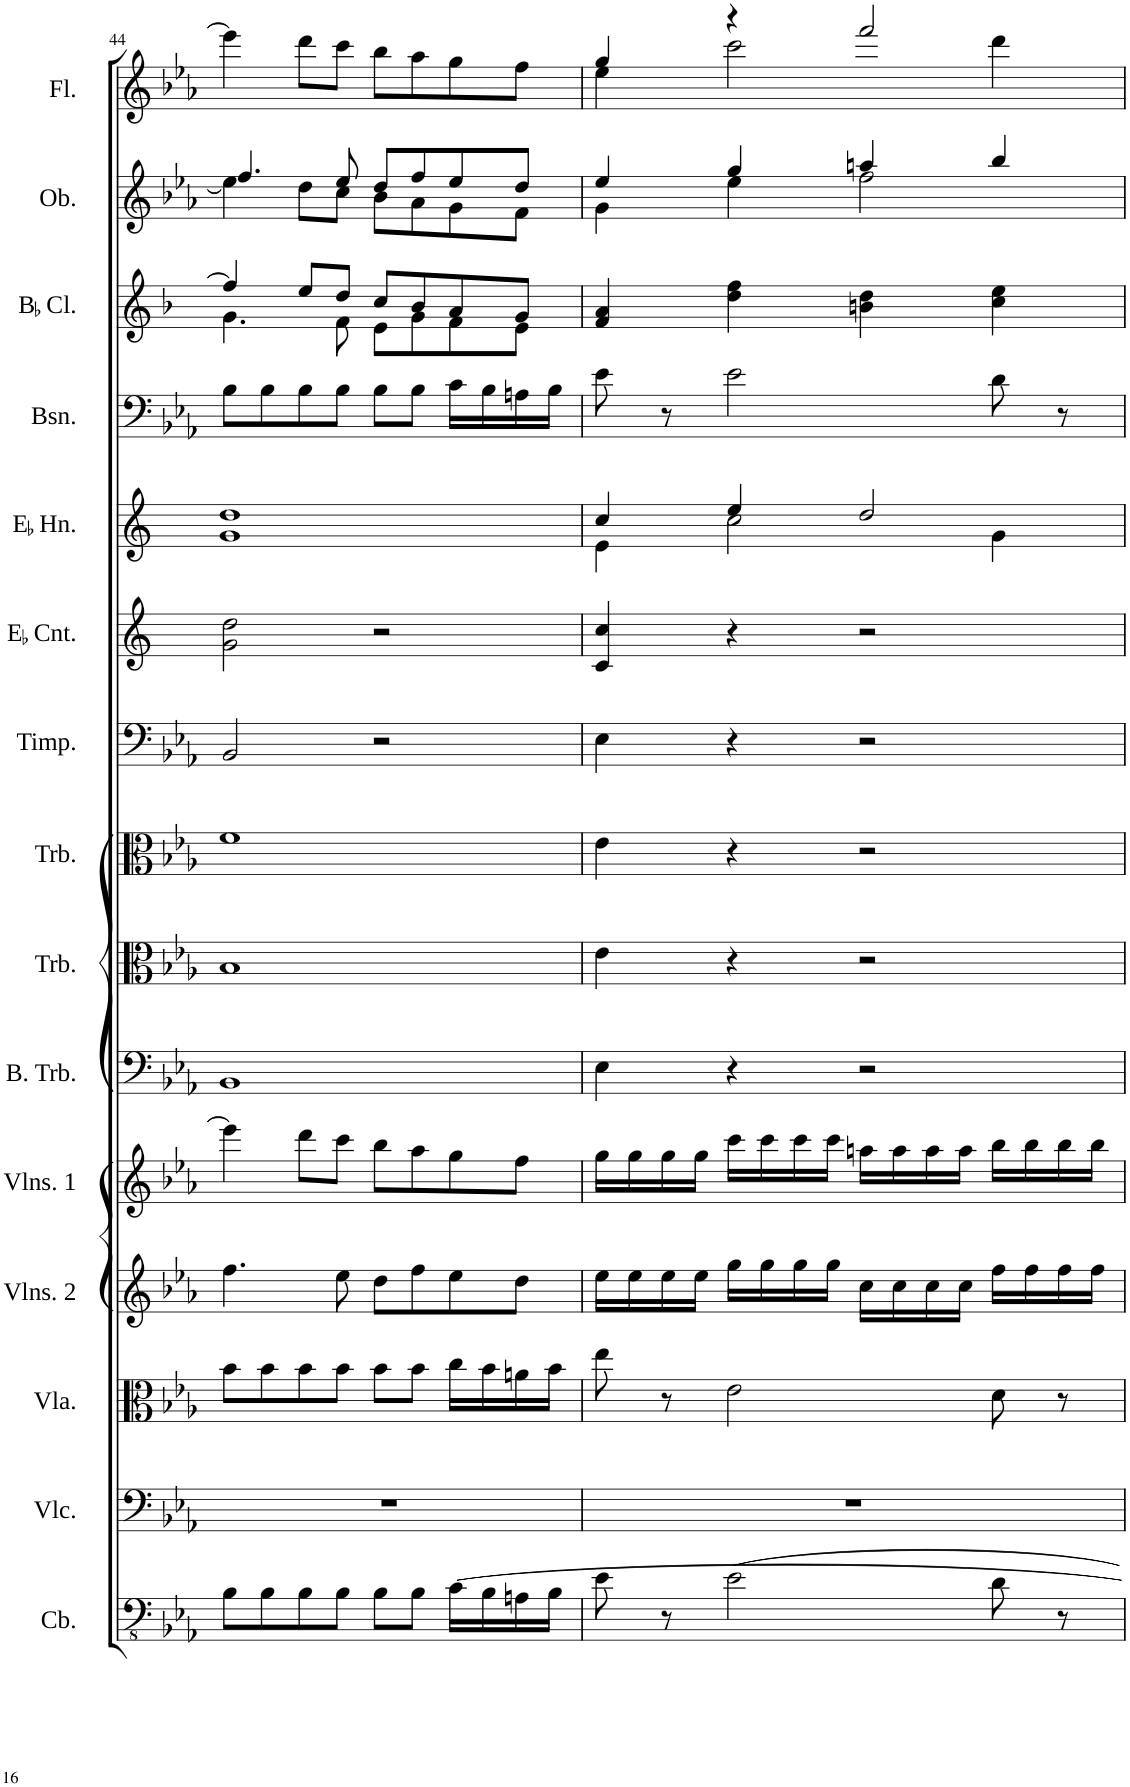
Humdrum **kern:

**kern	**kern	**kern	**kern	**kern	**kern	**kern	**kern	**kern	**kern	**kern	**kern	**kern	**kern	**kern
*part15	*part14	*part13	*part12	*part11	*part10	*part9	*part8	*part7	*part6	*part5	*part4	*part3	*part2	*part1
*staff15	*staff14	*staff13	*staff12	*staff11	*staff10	*staff9	*staff8	*staff7	*staff6	*staff5	*staff4	*staff3	*staff2	*staff1
*I"Double Bass	*I"Violoncello	*I"Viola	*I"Violins 2	*I"Violins 1	*I"Bass Trombone	*I"Trombone	*I"Trombone	*I"Timpani	*I"EaccidentalFlat Cornet	*I"EaccidentalFlat Horn	*I"Bassoon	*I"BaccidentalFlat Clarinet	*I"Oboe	*I"Flute
*	*I'Vlc.	*I'Vla.	*I'Vlns. 2	*I'Vlns. 1	*I'B. Trb.	*I'Trb.	*I'Trb.	*I'Timp.	*I'EaccidentalFlat Cnt.	*I'EaccidentalFlat Hn.	*I'Bsn.	*I'BaccidentalFlat Cl.	*I'Ob.	*I'Fl.
!!LO:PB:g=z
*clefFv4	*clefF4	*clefC3	*clefG2	*clefG2	*clefF4	*clefC3	*clefC3	*clefF4	*clefG2	*clefG2	*clefF4	*clefG2	*clefG2	*clefG2
*Trd7c12	*	*	*	*	*	*	*	*	*Trd-2c-3	*Trd5c9	*	*Trd1c2	*	*
*k[b-e-a-]	*k[b-e-a-]	*k[b-e-a-]	*k[b-e-a-]	*k[b-e-a-]	*k[b-e-a-]	*k[b-e-a-]	*k[b-e-a-]	*k[b-e-a-]	*k[]	*k[]	*k[b-e-a-]	*k[b-]	*k[b-e-a-]	*k[b-e-a-]
*M4/4	*M4/4	*M4/4	*M4/4	*M4/4	*M4/4	*M4/4	*M4/4	*M4/4	*M4/4	*M4/4	*M4/4	*M4/4	*M4/4	*M4/4
*met(c|)	*met(c|)	*met(c|)	*met(c|)	*met(c|)	*met(c|)	*met(c|)	*met(c|)	*met(c|)	*met(c|)	*met(c|)	*met(c|)	*met(c|)	*met(c|)	*met(c|)
=44	=44	=44	=44	=44	=44	=44	=44	=44	=44	=44	=44	=44	=44	=44
*	*	*	*	*	*	*	*	*	*	*	*	*^	*^	*
8BB-\L	1r	8b-\L	4.ff\	4eee-\]	1BB-	1B-	1f	2BB-/	2g\ 2dd\	1g 1dd	8B-\L	4ff/]	4.g\	4.ff/	4ee-\]	4eee-\]
8BB-\	.	8b-\	.	.	.	.	.	.	.	.	8B-\	.	.	.	.	.
8BB-\	.	8b-\	.	8ddd\L	.	.	.	.	.	.	8B-\	8ee/L	.	.	8dd\L	8ddd\L
8BB-\J	.	8b-\J	8ee-\	8ccc\J	.	.	.	.	.	.	8B-\J	8dd/J	8f\	8ee-/	8cc\J	8ccc\J
8BB-\L	.	8b-\L	8dd\L	8bb-\L	.	.	.	2r	2r	.	8B-\L	8cc/L	8e\L	8dd/L	8b-\L	8bb-\L
8BB-\J	.	8b-\J	8ff\	8aa-\	.	.	.	.	.	.	8B-\J	8b-/	8g\	8ff/	8a-\	8aa-\
[16C\LL	.	16cc\LL	8ee-\	8gg\	.	.	.	.	.	.	16c\LL	8a/	8f\	8ee-/	8g\	8gg\
16BB-\	.	16b-\	.	.	.	.	.	.	.	.	16B-\	.	.	.	.	.
16AAn\	.	16an\	8dd\J	8ff\J	.	.	.	.	.	.	16An\	8g/J	8e\J	8dd/J	8f\J	8ff\J
16BB-\JJ	.	16b-\JJ	.	.	.	.	.	.	.	.	16B-\JJ	.	.	.	.	.
*	*	*	*	*	*	*	*	*	*	*	*	*v	*v	*	*	*
=45	=45	=45	=45	=45	=45	=45	=45	=45	=45	=45	=45	=45	=45	=45	=45
*	*	*	*	*	*	*	*	*	*	*^	*	*	*	*	*^
8E-\	1r	8ee-\	16ee-\LL	16gg\LL	4E-\	4e-\	4e-\	4E-\	4c/ 4cc/	4cc/	4e\	8e-\	4f/ 4a/	4ee-/	4g\	4gg/	4ee-\
.	.	.	16ee-\	16gg\	.	.	.	.	.	.	.	.	.	.	.	.	.
8r	.	8r	16ee-\	16gg\	.	.	.	.	.	.	.	8r	.	.	.	.	.
.	.	.	16ee-\JJ	16gg\JJ	.	.	.	.	.	.	.	.	.	.	.	.	.
[2E-\	.	2e-\	16gg\LL	16ccc\LL	4r	4r	4r	4r	4r	4ee/	2cc\	2e-\	4dd\ 4ff\	4gg/	4ee-\	4r	2ccc\
.	.	.	16gg\	16ccc\	.	.	.	.	.	.	.	.	.	.	.	.	.
.	.	.	16gg\	16ccc\	.	.	.	.	.	.	.	.	.	.	.	.	.
.	.	.	16gg\JJ	16ccc\JJ	.	.	.	.	.	.	.	.	.	.	.	.	.
.	.	.	16cc\LL	16aan\LL	2r	2r	2r	2r	2r	2dd/	.	.	4bn\ 4dd\	4aan/	2ff\	2fff/	.
.	.	.	16cc\	16aa\	.	.	.	.	.	.	.	.	.	.	.	.	.
.	.	.	16cc\	16aa\	.	.	.	.	.	.	.	.	.	.	.	.	.
.	.	.	16cc\JJ	16aa\JJ	.	.	.	.	.	.	.	.	.	.	.	.	.
8D\	.	8d\	16ff\LL	16bb-\LL	.	.	.	.	.	.	4g\	8d\	4cc\ 4ee\	4bb-/	.	.	4ddd\
.	.	.	16ff\	16bb-\	.	.	.	.	.	.	.	.	.	.	.	.	.
8r	.	8r	16ff\	16bb-\	.	.	.	.	.	.	.	8r	.	.	.	.	.
.	.	.	16ff\JJ	16bb-\JJ	.	.	.	.	.	.	.	.	.	.	.	.	.
*	*	*	*	*	*	*	*	*	*	*	*	*	*	*v	*v	*	*
*	*	*	*	*	*	*	*	*	*	*v	*v	*	*	*	*v	*v
=	=	=	=	=	=	=	=	=	=	=	=	=	=	=
*-	*-	*-	*-	*-	*-	*-	*-	*-	*-	*-	*-	*-	*-	*-
